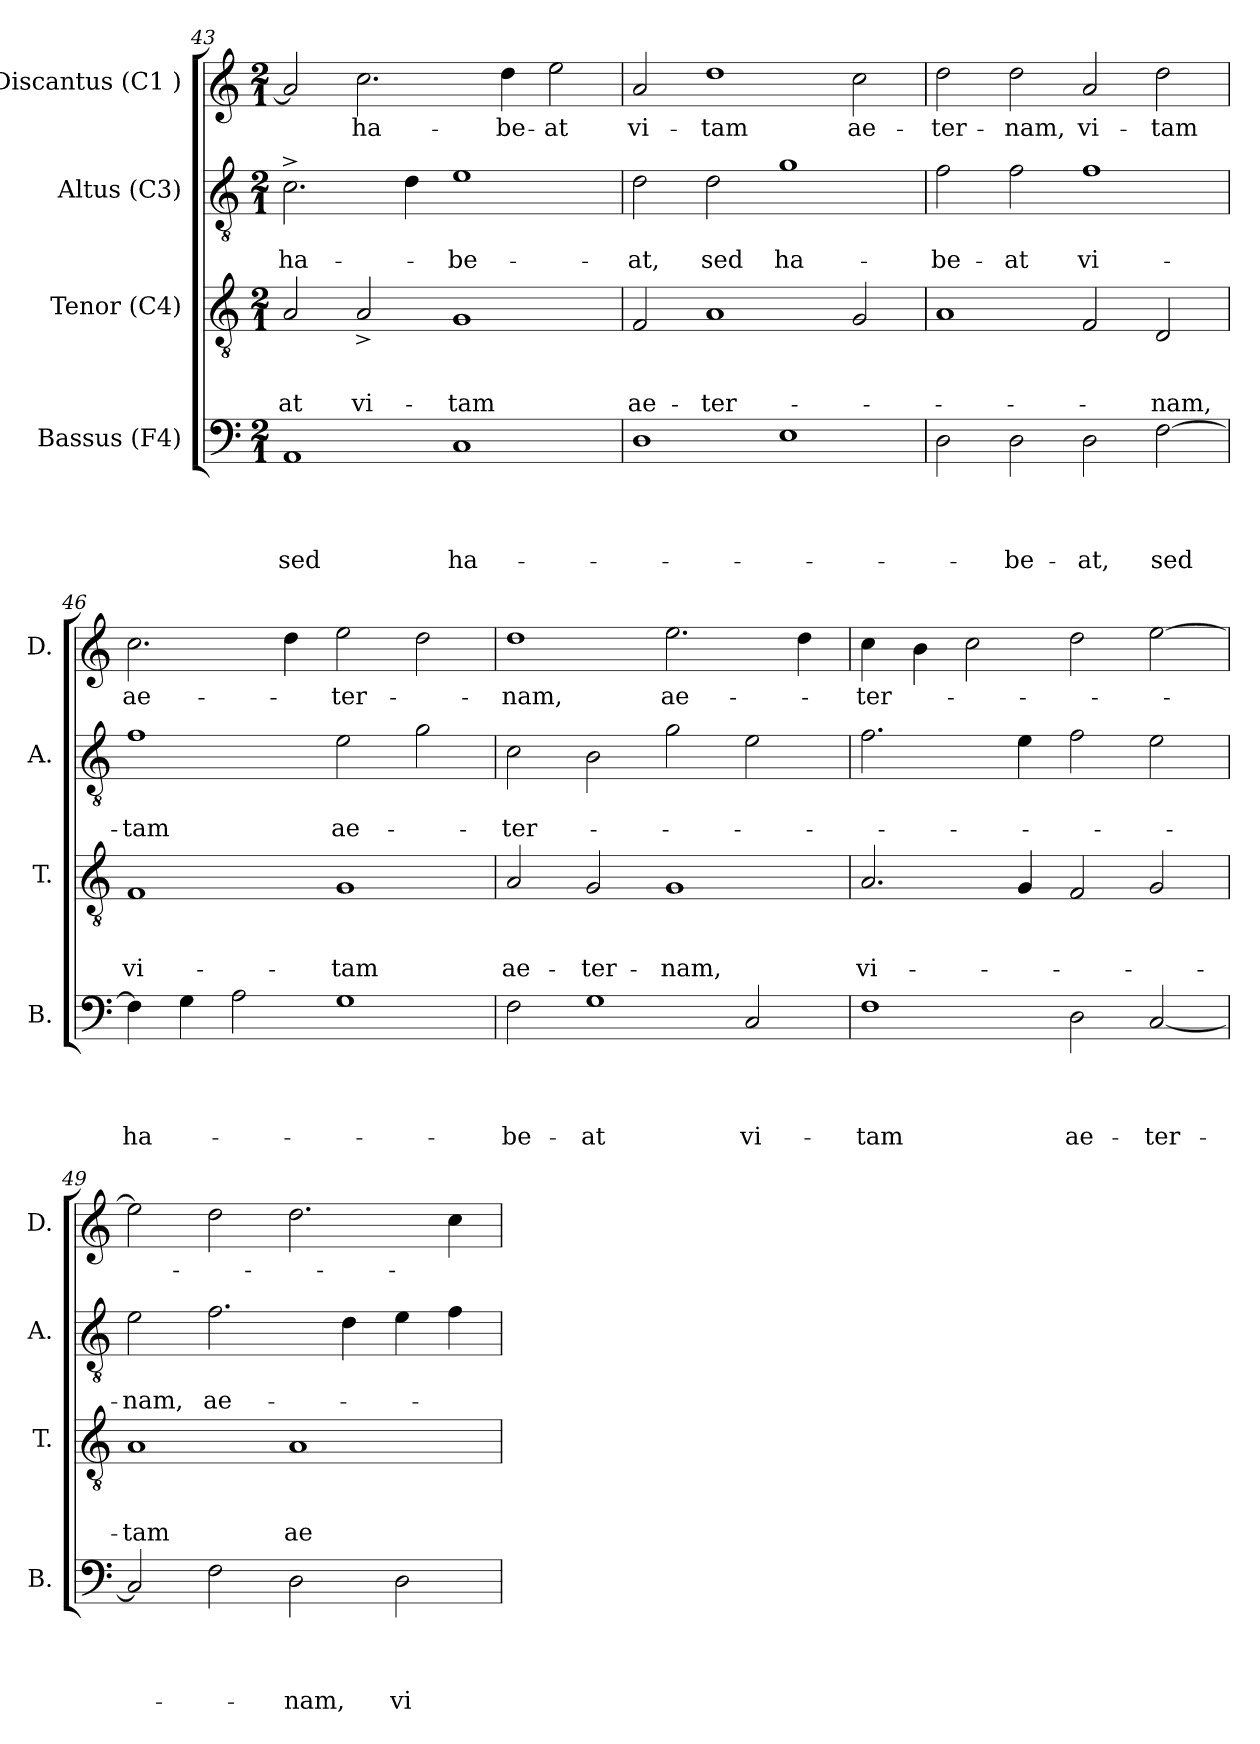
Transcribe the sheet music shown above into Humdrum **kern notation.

**kern	**text	**text	**text	**text	**kern	**text	**text	**text	**kern	**text	**text	**kern	**text
*part4	*part4	*part4	*part4	*part4	*part3	*part3	*part3	*part3	*part2	*part2	*part2	*part1	*part1
*staff4	*staff4	*staff4	*staff4	*staff4	*staff3	*staff3	*staff3	*staff3	*staff2	*staff2	*staff2	*staff1	*staff1
*I"Bassus (F4)	*	*	*	*	*I"Tenor (C4)	*	*	*	*I"Altus (C3)	*	*	*I"Discantus (C1 )	*
*I'B.	*	*	*	*	*I'T.	*	*	*	*I'A.	*	*	*I'D.	*
!!LO:LB:g=z
*clefF4	*	*	*	*	*clefGv2	*	*	*	*clefGv2	*	*	*clefG2	*
*k[]	*	*	*	*	*k[]	*	*	*	*k[]	*	*	*k[]	*
*C:	*	*	*	*	*C:	*	*	*	*C:	*	*	*C:	*
*M2/1	*	*	*	*	*M2/1	*	*	*	*M2/1	*	*	*M2/1	*
=43	=43	=43	=43	=43	=43	=43	=43	=43	=43	=43	=43	=43	=43
!	!	!	!	!LO:LY:b	!	!	!	!LO:LY:b	!	!	!LO:LY:b	!	!
1AA	.	.	.	sed	2A/	.	.	-at	2.c^>\	.	ha-	2a/]	.
!	!	!	!	!	!	!	!	!LO:LY:b	!	!	!	!	!LO:LY:b
.	.	.	.	.	2A^</	.	.	vi-	.	.	.	2.cc\	ha-
.	.	.	.	.	.	.	.	.	4d\	.	.	.	.
!	!	!	!	!LO:LY:b	!	!	!	!LO:LY:b	!	!	!LO:LY:b	!	!
1C	.	.	.	ha-	1G	.	.	-tam	1e	.	-be-	.	.
!	!	!	!	!	!	!	!	!	!	!	!	!	!LO:LY:b
.	.	.	.	.	.	.	.	.	.	.	.	4dd\	-be-
!	!	!	!	!	!	!	!	!	!	!	!	!	!LO:LY:b
.	.	.	.	.	.	.	.	.	.	.	.	2ee\	-at
=44	=44	=44	=44	=44	=44	=44	=44	=44	=44	=44	=44	=44	=44
!	!	!	!	!	!	!	!	!LO:LY:b	!	!	!LO:LY:b	!	!LO:LY:b
1D	.	.	.	.	2F/	.	.	ae-	2d\	.	-at,	2a/	vi-
!	!	!	!	!	!	!	!	!LO:LY:b	!	!	!LO:LY:b	!	!LO:LY:b
.	.	.	.	.	1A	.	.	-ter-	2d\	.	sed	1dd	-tam
!	!	!	!	!	!	!	!	!	!	!	!LO:LY:b	!	!
1E	.	.	.	.	.	.	.	.	1g	.	ha-	.	.
!	!	!	!	!	!	!	!	!	!	!	!	!	!LO:LY:b
.	.	.	.	.	2G/	.	.	.	.	.	.	2cc\	ae-
=45	=45	=45	=45	=45	=45	=45	=45	=45	=45	=45	=45	=45	=45
!	!	!	!	!	!	!	!	!	!	!	!LO:LY:b	!	!LO:LY:b
2D\	.	.	.	.	1A	.	.	.	2f\	.	-be-	2dd\	-ter-
!	!	!	!	!LO:LY:b	!	!	!	!	!	!	!LO:LY:b	!	!LO:LY:b
2D\	.	.	.	-be-	.	.	.	.	2f\	.	-at	2dd\	-nam,
!	!	!	!	!LO:LY:b	!	!	!	!	!	!	!LO:LY:b	!	!LO:LY:b
2D\	.	.	.	-at,	2F/	.	.	.	1f	.	vi-	2a/	vi-
!	!	!	!	!LO:LY:b	!	!	!	!LO:LY:b	!	!	!	!	!LO:LY:b
[>2F\	.	.	.	sed	2D/	.	.	-nam,	.	.	.	2dd\	-tam
=46	=46	=46	=46	=46	=46	=46	=46	=46	=46	=46	=46	=46	=46
!	!	!	!	!LO:LY:b	!	!	!	!LO:LY:b	!	!	!LO:LY:b	!	!LO:LY:b
4F\]	.	.	.	ha-	1F	.	.	vi-	1f	.	-tam	2.cc\	ae-
4G\	.	.	.	.	.	.	.	.	.	.	.	.	.
2A\	.	.	.	.	.	.	.	.	.	.	.	.	.
.	.	.	.	.	.	.	.	.	.	.	.	4dd\	.
!	!	!	!	!	!	!	!	!LO:LY:b	!	!	!LO:LY:b	!	!LO:LY:b
1G	.	.	.	.	1G	.	.	-tam	2e\	.	ae-	2ee\	-ter-
.	.	.	.	.	.	.	.	.	2g\	.	.	2dd\	.
!!LO:PB:g=z
=47	=47	=47	=47	=47	=47	=47	=47	=47	=47	=47	=47	=47	=47
!	!	!	!	!LO:LY:b	!	!	!	!LO:LY:b	!	!	!LO:LY:b	!	!LO:LY:b
2F\	.	.	.	-be-	2A/	.	.	ae-	2c\	.	-ter-	1dd	-nam,
!	!	!	!	!LO:LY:b	!	!	!	!LO:LY:b	!	!	!	!	!
1G	.	.	.	-at	2G/	.	.	-ter-	2B\	.	.	.	.
!	!	!	!	!	!	!	!	!LO:LY:b	!	!	!	!	!LO:LY:b
.	.	.	.	.	1G	.	.	-nam,	2g\	.	.	2.ee\	ae-
!	!	!	!	!LO:LY:b	!	!	!	!	!	!	!	!	!
2C/	.	.	.	vi-	.	.	.	.	2e\	.	.	.	.
.	.	.	.	.	.	.	.	.	.	.	.	4dd\	.
=48	=48	=48	=48	=48	=48	=48	=48	=48	=48	=48	=48	=48	=48
!	!	!	!	!LO:LY:b	!	!	!	!LO:LY:b	!	!	!	!	!LO:LY:b
1F	.	.	.	-tam	2.A/	.	.	vi-	2.f\	.	.	4cc\	-ter-
.	.	.	.	.	.	.	.	.	.	.	.	4b\	.
.	.	.	.	.	.	.	.	.	.	.	.	2cc\	.
.	.	.	.	.	4G/	.	.	.	4e\	.	.	.	.
!	!	!	!	!LO:LY:b	!	!	!	!	!	!	!	!	!
2D\	.	.	.	ae-	2F/	.	.	.	2f\	.	.	2dd\	.
!	!	!	!	!LO:LY:b	!	!	!	!	!	!	!	!	!
[<2C/	.	.	.	-ter-	2G/	.	.	.	2e\	.	.	[>2ee\	.
=49	=49	=49	=49	=49	=49	=49	=49	=49	=49	=49	=49	=49	=49
!	!	!	!	!	!	!	!	!LO:LY:b	!	!	!LO:LY:b	!	!
2C/]	.	.	.	.	1A	.	.	-tam	2e\	.	-nam,	2ee\]	.
!	!	!	!	!	!	!	!	!	!	!	!LO:LY:b	!	!
2F\	.	.	.	.	.	.	.	.	2.f\	.	ae-	2dd\	.
!	!	!	!	!LO:LY:b	!	!	!	!LO:LY:b	!	!	!	!	!
2D\	.	.	.	-nam,	1A	.	.	ae-	.	.	.	2.dd\	.
.	.	.	.	.	.	.	.	.	4d\	.	.	.	.
!	!	!	!	!LO:LY:b	!	!	!	!	!	!	!	!	!
2D\	.	.	.	vi-	.	.	.	.	4e\	.	.	.	.
.	.	.	.	.	.	.	.	.	4f\	.	.	4cc\	.
=	=	=	=	=	=	=	=	=	=	=	=	=	=
*-	*-	*-	*-	*-	*-	*-	*-	*-	*-	*-	*-	*-	*-
